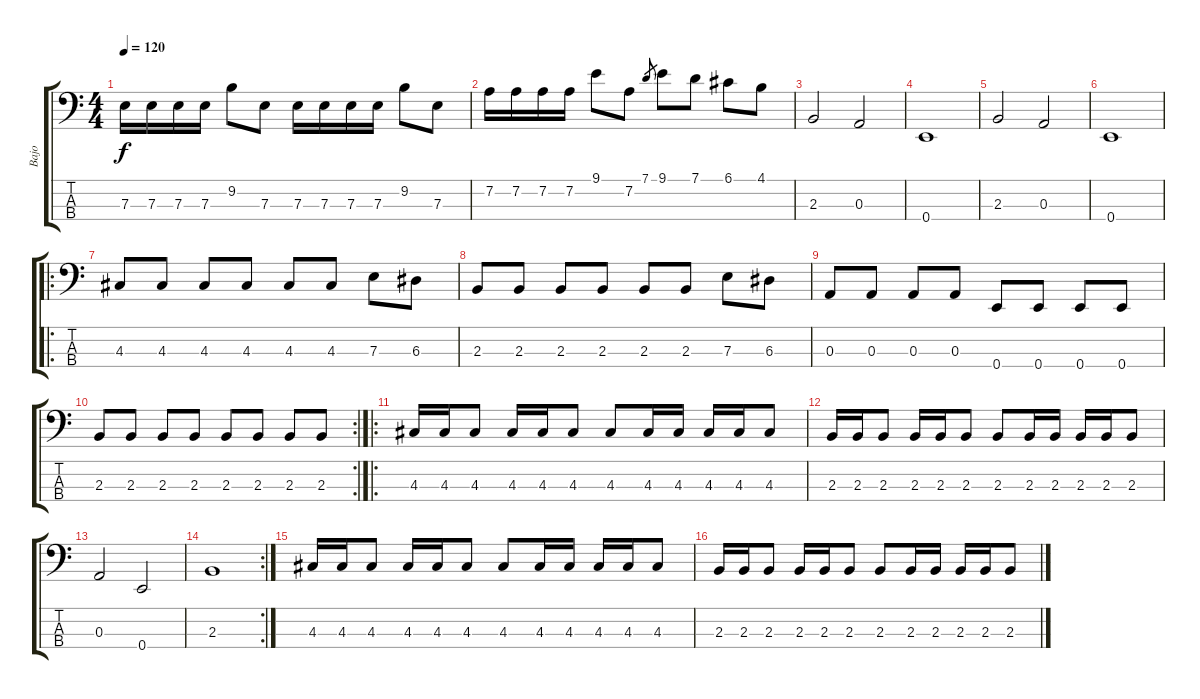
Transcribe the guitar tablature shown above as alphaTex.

\track ("Bajo" "Bajo") {instrument electricbassfinger}
\staff {score tabs}
\tuning (G2 D2 A1 E1) {hide}
\ts (4 4)
\tempo 120
\clef f4
\ks c
7.3.16{dy f} 7.3.16 7.3.16 7.3.16 9.2.8 7.3.8 7.3.16 7.3.16 7.3.16 7.3.16 9.2.8 7.3.8 |
7.2.16 7.2.16 7.2.16 7.2.16 9.1.8 7.2.8 7.1.8{gr} 9.1.8 7.1.8 6.1.8 4.1.8 |
2.3.2 0.3.2 |
0.4.1 |
2.3.2 0.3.2 |
0.4.1 |
\ro
4.3.8 4.3.8 4.3.8 4.3.8 4.3.8 4.3.8 7.3.8 6.3.8 |
2.3.8 2.3.8 2.3.8 2.3.8 2.3.8 2.3.8 7.3.8 6.3.8 |
0.3.8 0.3.8 0.3.8 0.3.8 0.4.8 0.4.8 0.4.8 0.4.8 |
\rc 2
2.3.8 2.3.8 2.3.8 2.3.8 2.3.8 2.3.8 2.3.8 2.3.8 |
\ro
4.3.16 4.3.16 4.3.8 4.3.16 4.3.16 4.3.8 4.3.8 4.3.16 4.3.16 4.3.16 4.3.16 4.3.8 |
2.3.16 2.3.16 2.3.8 2.3.16 2.3.16 2.3.8 2.3.8 2.3.16 2.3.16 2.3.16 2.3.16 2.3.8 |
0.3.2 0.4.2 |
\rc 2
2.3.1 |
4.3.16 4.3.16 4.3.8 4.3.16 4.3.16 4.3.8 4.3.8 4.3.16 4.3.16 4.3.16 4.3.16 4.3.8 |
2.3.16 2.3.16 2.3.8 2.3.16 2.3.16 2.3.8 2.3.8 2.3.16 2.3.16 2.3.16 2.3.16 2.3.8
